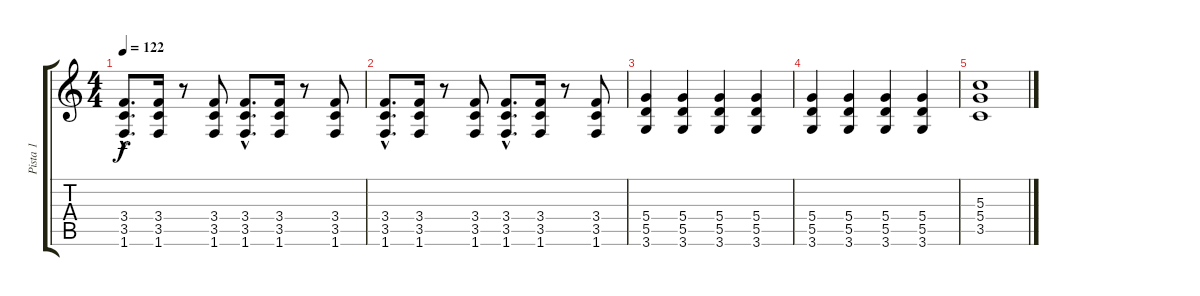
\track ("Pista 1" "Pista 1") {instrument overdrivenguitar}
\staff {score tabs}
\tuning (E4 B3 G3 D3 A2 E2) {hide}
\ts (4 4)
\tempo 122
\clef g2
\ks c
(3.4{hac} 3.5{hac} 1.6{hac}).8{d dy f} (3.4 3.5 1.6).16 r.8 (3.4 3.5 1.6).8 (3.4{hac} 3.5{hac} 1.6{hac}).8{d} (3.4 3.5 1.6).16 r.8 (3.4 3.5 1.6).8 |
(3.4{hac} 3.5{hac} 1.6{hac}).8{d} (3.4 3.5 1.6).16 r.8 (3.4 3.5 1.6).8 (3.4{hac} 3.5{hac} 1.6{hac}).8{d} (3.4 3.5 1.6).16 r.8 (3.4 3.5 1.6).8 |
(5.4 5.5 3.6).4 (5.4 5.5 3.6).4 (5.4 5.5 3.6).4 (5.4 5.5 3.6).4 |
(5.4 5.5 3.6).4 (5.4 5.5 3.6).4 (5.4 5.5 3.6).4 (5.4 5.5 3.6).4 |
(5.3 5.4 3.5).1
